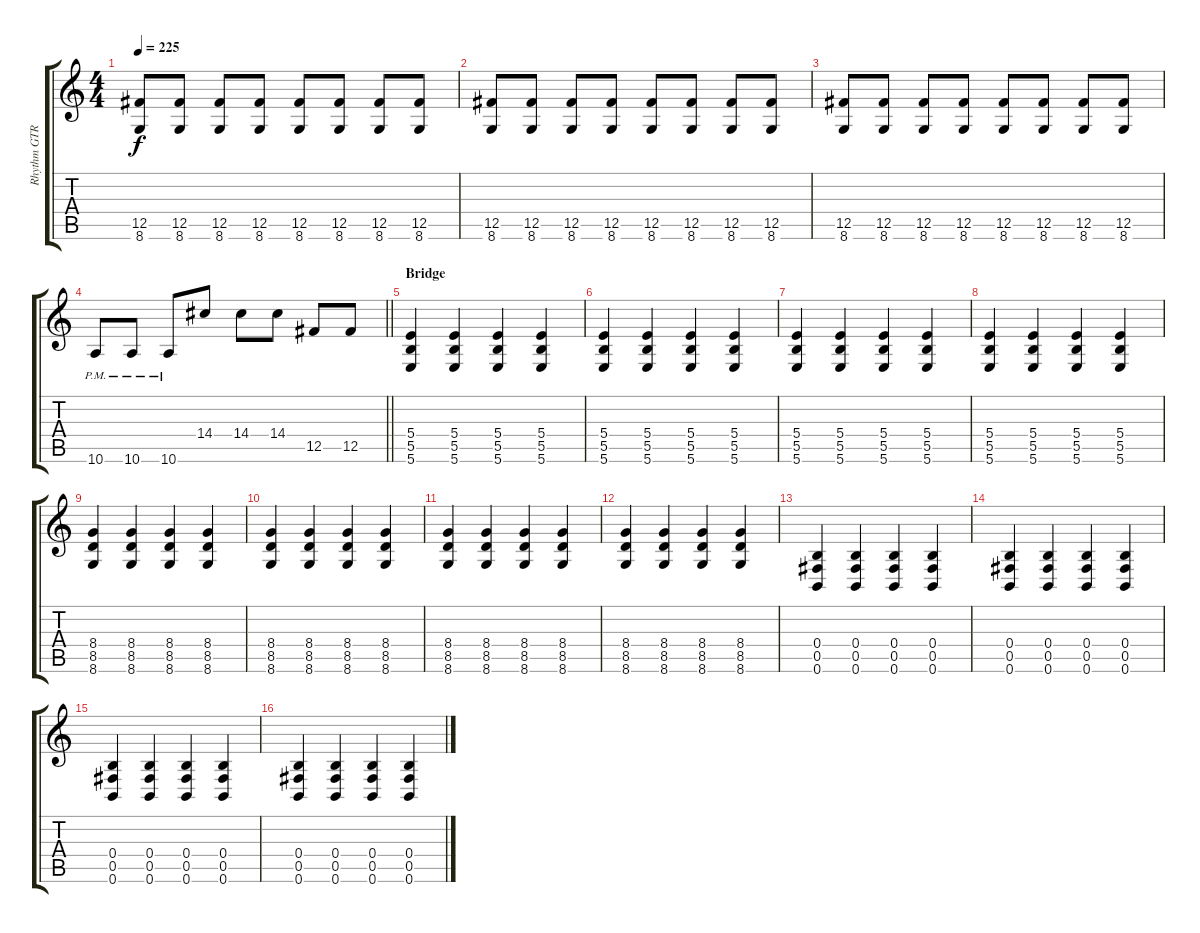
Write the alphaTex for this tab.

\track ("Rhythm GTR R" "Rhythm GTR") {instrument overdrivenguitar}
\staff {score tabs}
\tuning (Db4 Ab3 E3 B2 Gb2 B1) {hide}
\ts (4 4)
\tempo 225
\clef g2
\ks c
(12.5 8.6).8{dy f} (12.5 8.6).8 (12.5 8.6).8 (12.5 8.6).8 (12.5 8.6).8 (12.5 8.6).8 (12.5 8.6).8 (12.5 8.6).8 |
(12.5 8.6).8 (12.5 8.6).8 (12.5 8.6).8 (12.5 8.6).8 (12.5 8.6).8 (12.5 8.6).8 (12.5 8.6).8 (12.5 8.6).8 |
(12.5 8.6).8 (12.5 8.6).8 (12.5 8.6).8 (12.5 8.6).8 (12.5 8.6).8 (12.5 8.6).8 (12.5 8.6).8 (12.5 8.6).8 |
\barLineRight lightlight
10.6{pm}.8 10.6{pm}.8 10.6{pm}.8 14.4.8 14.4.8 14.4.8 12.5.8 12.5.8 |
\section ("" "Bridge")
(5.4 5.5 5.6).4 (5.4 5.5 5.6).4 (5.4 5.5 5.6).4 (5.4 5.5 5.6).4 |
(5.4 5.5 5.6).4 (5.4 5.5 5.6).4 (5.4 5.5 5.6).4 (5.4 5.5 5.6).4 |
(5.4 5.5 5.6).4 (5.4 5.5 5.6).4 (5.4 5.5 5.6).4 (5.4 5.5 5.6).4 |
(5.4 5.5 5.6).4 (5.4 5.5 5.6).4 (5.4 5.5 5.6).4 (5.4 5.5 5.6).4 |
(8.4 8.5 8.6).4 (8.4 8.5 8.6).4 (8.4 8.5 8.6).4 (8.4 8.5 8.6).4 |
(8.4 8.5 8.6).4 (8.4 8.5 8.6).4 (8.4 8.5 8.6).4 (8.4 8.5 8.6).4 |
(8.4 8.5 8.6).4 (8.4 8.5 8.6).4 (8.4 8.5 8.6).4 (8.4 8.5 8.6).4 |
(8.4 8.5 8.6).4 (8.4 8.5 8.6).4 (8.4 8.5 8.6).4 (8.4 8.5 8.6).4 |
(0.4 0.5 0.6).4 (0.4 0.5 0.6).4 (0.4 0.5 0.6).4 (0.4 0.5 0.6).4 |
(0.4 0.5 0.6).4 (0.4 0.5 0.6).4 (0.4 0.5 0.6).4 (0.4 0.5 0.6).4 |
(0.4 0.5 0.6).4 (0.4 0.5 0.6).4 (0.4 0.5 0.6).4 (0.4 0.5 0.6).4 |
(0.4 0.5 0.6).4 (0.4 0.5 0.6).4 (0.4 0.5 0.6).4 (0.4 0.5 0.6).4
